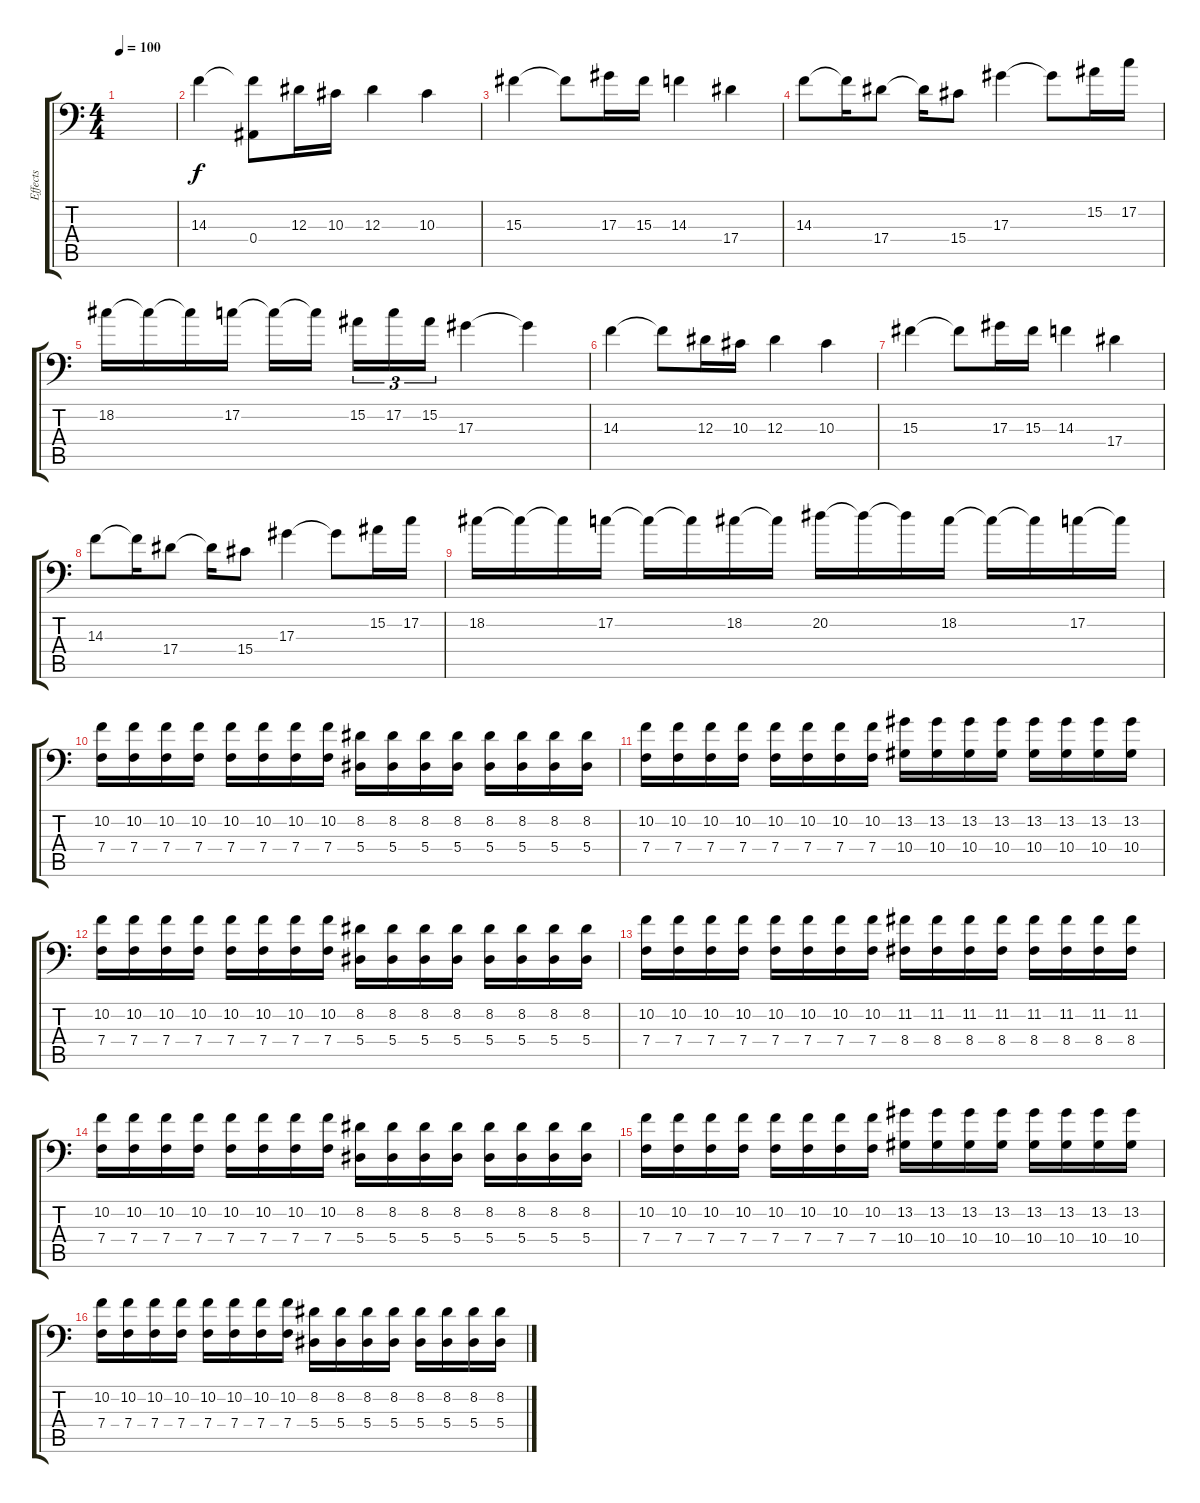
\track ("Effects" "Effects") {instrument lead2sawtooth}
\staff {score tabs}
\tuning (C4 G3 Eb3 Bb2 F2 Bb1) {hide}
\ts (4 4)
\tempo 100
\clef f4
\ks c
|
14.3.4{volume 13} (14.3{t} 0.4).8 12.3.16 10.3.16 12.3.4 10.3.4 |
15.3.4 15.3{t}.8 17.3.16 15.3.16 14.3.4 17.4.4 |
14.3.8 14.3{t}.16 17.4.8 17.4{t}.16 15.4.8 17.3.4 17.3{t}.8 15.2.16 17.2.16 |
18.2.16 18.2{t}.16 18.2{t}.16 17.2.16 17.2{t}.16 17.2{t}.16 15.2.16{tu (3 2)} 17.2.16{tu (3 2)} 15.2.16{tu (3 2)} 17.3.4 17.3{t}.4 |
14.3.4 14.3{t}.8 12.3.16 10.3.16 12.3.4 10.3.4 |
15.3.4 15.3{t}.8 17.3.16 15.3.16 14.3.4 17.4.4 |
14.3.8 14.3{t}.16 17.4.8 17.4{t}.16 15.4.8 17.3.4 17.3{t}.8 15.2.16 17.2.16 |
18.2.16 18.2{t}.16 18.2{t}.16 17.2.16 17.2{t}.16 17.2{t}.16 18.2.16 18.2{t}.16 20.2.16 20.2{t}.16 20.2{t}.16 18.2.16 18.2{t}.16 18.2{t}.16 17.2.16 17.2{t}.16 |
(10.2 7.4).16 (10.2 7.4).16 (10.2 7.4).16 (10.2 7.4).16 (10.2 7.4).16 (10.2 7.4).16 (10.2 7.4).16 (10.2 7.4).16 (8.2 5.4).16 (8.2 5.4).16 (8.2 5.4).16 (8.2 5.4).16 (8.2 5.4).16 (8.2 5.4).16 (8.2 5.4).16 (8.2 5.4).16 |
(10.2 7.4).16 (10.2 7.4).16 (10.2 7.4).16 (10.2 7.4).16 (10.2 7.4).16 (10.2 7.4).16 (10.2 7.4).16 (10.2 7.4).16 (13.2 10.4).16 (13.2 10.4).16 (13.2 10.4).16 (13.2 10.4).16 (13.2 10.4).16 (13.2 10.4).16 (13.2 10.4).16 (13.2 10.4).16 |
(10.2 7.4).16 (10.2 7.4).16 (10.2 7.4).16 (10.2 7.4).16 (10.2 7.4).16 (10.2 7.4).16 (10.2 7.4).16 (10.2 7.4).16 (8.2 5.4).16 (8.2 5.4).16 (8.2 5.4).16 (8.2 5.4).16 (8.2 5.4).16 (8.2 5.4).16 (8.2 5.4).16 (8.2 5.4).16 |
(10.2 7.4).16 (10.2 7.4).16 (10.2 7.4).16 (10.2 7.4).16 (10.2 7.4).16 (10.2 7.4).16 (10.2 7.4).16 (10.2 7.4).16 (11.2 8.4).16 (11.2 8.4).16 (11.2 8.4).16 (11.2 8.4).16 (11.2 8.4).16 (11.2 8.4).16 (11.2 8.4).16 (11.2 8.4).16 |
(10.2 7.4).16 (10.2 7.4).16 (10.2 7.4).16 (10.2 7.4).16 (10.2 7.4).16 (10.2 7.4).16 (10.2 7.4).16 (10.2 7.4).16 (8.2 5.4).16 (8.2 5.4).16 (8.2 5.4).16 (8.2 5.4).16 (8.2 5.4).16 (8.2 5.4).16 (8.2 5.4).16 (8.2 5.4).16 |
(10.2 7.4).16 (10.2 7.4).16 (10.2 7.4).16 (10.2 7.4).16 (10.2 7.4).16 (10.2 7.4).16 (10.2 7.4).16 (10.2 7.4).16 (13.2 10.4).16 (13.2 10.4).16 (13.2 10.4).16 (13.2 10.4).16 (13.2 10.4).16 (13.2 10.4).16 (13.2 10.4).16 (13.2 10.4).16 |
(10.2 7.4).16 (10.2 7.4).16 (10.2 7.4).16 (10.2 7.4).16 (10.2 7.4).16 (10.2 7.4).16 (10.2 7.4).16 (10.2 7.4).16 (8.2 5.4).16 (8.2 5.4).16 (8.2 5.4).16 (8.2 5.4).16 (8.2 5.4).16 (8.2 5.4).16 (8.2 5.4).16 (8.2 5.4).16
